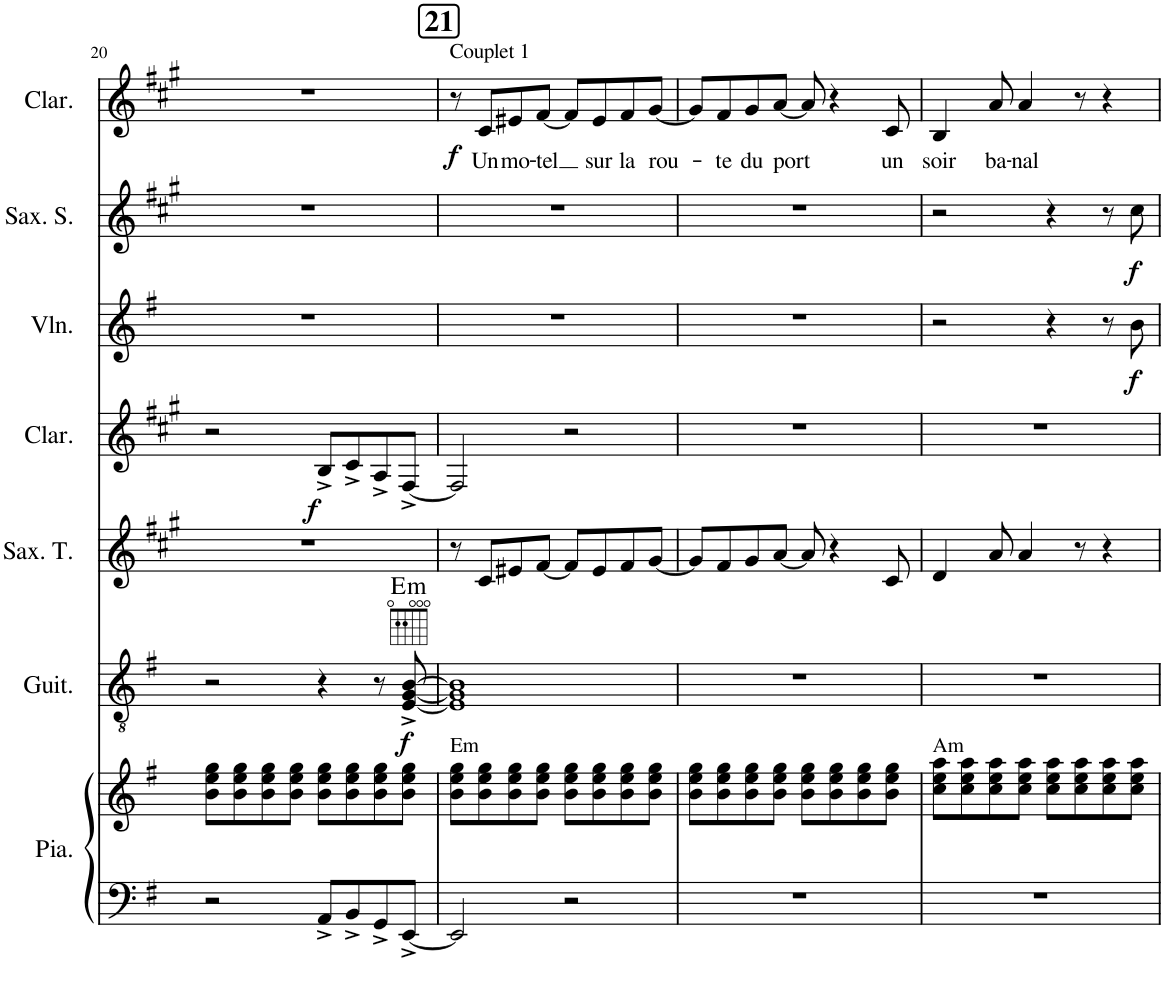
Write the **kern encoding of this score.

**kern	**kern	**kern	**dynam	**harte	**kern	**kern	**dynam	**kern	**dynam	**kern	**dynam	**kern	**text	**dynam
*part7	*part7	*part6	*part6	*part6	*part5	*part4	*part4	*part3	*part3	*part2	*part2	*part1	*part1	*part1
*staff8	*staff7	*staff6	*staff6	*	*staff5	*staff4	*staff4	*staff3	*staff3	*staff2	*staff2	*staff1	*staff1	*staff1
*I"Piano	*	*I"Guitare	*	*	*I"Saxophone Ténor	*I"Clarinette	*	*I"Violon	*	*I"Saxophone Soprano	*	*I"Clarinette	*	*
*I'Pia.	*	*I'Guit.	*	*	*I'Sax. T.	*I'Clar.	*	*I'Vln.	*	*I'Sax. S.	*	*I'Clar.	*	*
!!LO:PB:g=z
*clefF4	*clefG2	*clefGv2	*	*	*clefG2	*clefG2	*	*clefG2	*	*clefG2	*	*clefG2	*	*
*	*	*	*	*	*Trd8c14	*Trd1c2	*	*	*	*Trd1c2	*	*Trd1c2	*	*
*k[f#]	*k[f#]	*k[f#]	*	*	*k[f#c#g#]	*k[f#c#g#]	*	*k[f#]	*	*k[f#c#g#]	*	*k[f#c#g#]	*	*
*M4/4	*M4/4	*M4/4	*	*	*M4/4	*M4/4	*	*M4/4	*	*M4/4	*	*M4/4	*	*
=20	=20	=20	=20	=20	=20	=20	=20	=20	=20	=20	=20	=20	=20	=20
2r	8b\ 8ee\ 8gg\L	2r	.	.	1r	2r	.	1r	.	1r	.	1r	.	.
.	8b\ 8ee\ 8gg\	.	.	.	.	.	.	.	.	.	.	.	.	.
.	8b\ 8ee\ 8gg\	.	.	.	.	.	.	.	.	.	.	.	.	.
.	8b\ 8ee\ 8gg\J	.	.	.	.	.	.	.	.	.	.	.	.	.
!	!	!	!	!	!	!	!LO:DY:b	!	!	!	!	!	!	!
8AA^/L	8b\ 8ee\ 8gg\L	4r	.	.	.	8B^/L	f	.	.	.	.	.	.	.
8BB^/	8b\ 8ee\ 8gg\	.	.	.	.	8c#^/	.	.	.	.	.	.	.	.
8GG^/	8b\ 8ee\ 8gg\	8r	.	.	.	8A^/	.	.	.	.	.	.	.	.
!	!	!	!LO:DY:b	!LO:H:kt=m	!	!	!	!	!	!	!	!	!	!
[8EE^/J	8b\ 8ee\ 8gg\J	[8E/^ [8G/^ [8B/^	f	E:min	.	[8F#^/J	.	.	.	.	.	.	.	.
!!LO:REH:place=s1:a:B:cj:fs=14:t=21
=21	=21	=21	=21	=21	=21	=21	=21	=21	=21	=21	=21	=21	=21	=21
!	!	!	!	!	!	!	!	!	!	!	!	!LO:TX:a:t=Couplet 1	!	!
!	!LO:TX:a:t=Em	!	!	!	!	!	!	!	!	!	!	!	!	!
!	!	!	!	!	!	!	!	!	!	!	!	!	!	!LO:DY:b
2EE/]	8b\ 8ee\ 8gg\L	1E] 1G] 1B]	.	.	8r	2F#/]	.	1r	.	1r	.	8r	.	f
!	!	!	!	!	!	!	!	!	!	!	!	!	!LO:LY:b	!
.	8b\ 8ee\ 8gg\	.	.	.	8c#/L	.	.	.	.	.	.	8c#/L	Un	.
!	!	!	!	!	!	!	!	!	!	!	!	!	!LO:LY:b	!
.	8b\ 8ee\ 8gg\	.	.	.	8e#X/	.	.	.	.	.	.	8e#X/	mo-	.
!	!	!	!	!	!	!	!	!	!	!	!	!	!LO:LY:b	!
.	8b\ 8ee\ 8gg\J	.	.	.	[8f#/J	.	.	.	.	.	.	[8f#/J	-tel	.
2r	8b\ 8ee\ 8gg\L	.	.	.	8f#/L]	2r	.	.	.	.	.	8f#/L]	.	.
!	!	!	!	!	!	!	!	!	!	!	!	!	!LO:LY:b	!
.	8b\ 8ee\ 8gg\	.	.	.	8e#/	.	.	.	.	.	.	8e#/	sur	.
!	!	!	!	!	!	!	!	!	!	!	!	!	!LO:LY:b	!
.	8b\ 8ee\ 8gg\	.	.	.	8f#/	.	.	.	.	.	.	8f#/	la	.
!	!	!	!	!	!	!	!	!	!	!	!	!	!LO:LY:b	!
.	8b\ 8ee\ 8gg\J	.	.	.	[8g#/J	.	.	.	.	.	.	[8g#/J	rou-	.
=22	=22	=22	=22	=22	=22	=22	=22	=22	=22	=22	=22	=22	=22	=22
1r	8b\ 8ee\ 8gg\L	1r	.	.	8g#/L]	1r	.	1r	.	1r	.	8g#/L]	.	.
!	!	!	!	!	!	!	!	!	!	!	!	!	!LO:LY:b	!
.	8b\ 8ee\ 8gg\	.	.	.	8f#/	.	.	.	.	.	.	8f#/	-te	.
!	!	!	!	!	!	!	!	!	!	!	!	!	!LO:LY:b	!
.	8b\ 8ee\ 8gg\	.	.	.	8g#/	.	.	.	.	.	.	8g#/	du	.
!	!	!	!	!	!	!	!	!	!	!	!	!	!LO:LY:b	!
.	8b\ 8ee\ 8gg\J	.	.	.	[8a/J	.	.	.	.	.	.	[8a/J	port	.
.	8b\ 8ee\ 8gg\L	.	.	.	8a/]	.	.	.	.	.	.	8a/]	.	.
.	8b\ 8ee\ 8gg\	.	.	.	4r	.	.	.	.	.	.	4r	.	.
.	8b\ 8ee\ 8gg\	.	.	.	.	.	.	.	.	.	.	.	.	.
!	!	!	!	!	!	!	!	!	!	!	!	!	!LO:LY:b	!
.	8b\ 8ee\ 8gg\J	.	.	.	8c#/	.	.	.	.	.	.	8c#/	un	.
=23	=23	=23	=23	=23	=23	=23	=23	=23	=23	=23	=23	=23	=23	=23
!	!LO:TX:a:t=Am	!	!	!	!	!	!	!	!	!	!	!	!	!
!	!	!	!	!	!	!	!	!	!	!	!	!	!LO:LY:b	!
1r	8cc\ 8ee\ 8aa\L	1r	.	.	4d/	1r	.	2r	.	2r	.	4B/	soir	.
.	8cc\ 8ee\ 8aa\	.	.	.	.	.	.	.	.	.	.	.	.	.
!	!	!	!	!	!	!	!	!	!	!	!	!	!LO:LY:b	!
.	8cc\ 8ee\ 8aa\	.	.	.	8a/	.	.	.	.	.	.	8a/	ba-	.
!	!	!	!	!	!	!	!	!	!	!	!	!	!LO:LY:b	!
.	8cc\ 8ee\ 8aa\J	.	.	.	4a/	.	.	.	.	.	.	4a/	-nal	.
.	8cc\ 8ee\ 8aa\L	.	.	.	.	.	.	4r	.	4r	.	.	.	.
.	8cc\ 8ee\ 8aa\	.	.	.	8r	.	.	.	.	.	.	8r	.	.
.	8cc\ 8ee\ 8aa\	.	.	.	4r	.	.	8r	.	8r	.	4r	.	.
!	!	!	!	!	!	!	!	!	!LO:DY:b	!	!LO:DY:b	!	!	!
.	8cc\ 8ee\ 8aa\J	.	.	.	.	.	.	8b\	f	8cc#\	f	.	.	.
=	=	=	=	=	=	=	=	=	=	=	=	=	=	=
*-	*-	*-	*-	*-	*-	*-	*-	*-	*-	*-	*-	*-	*-	*-
